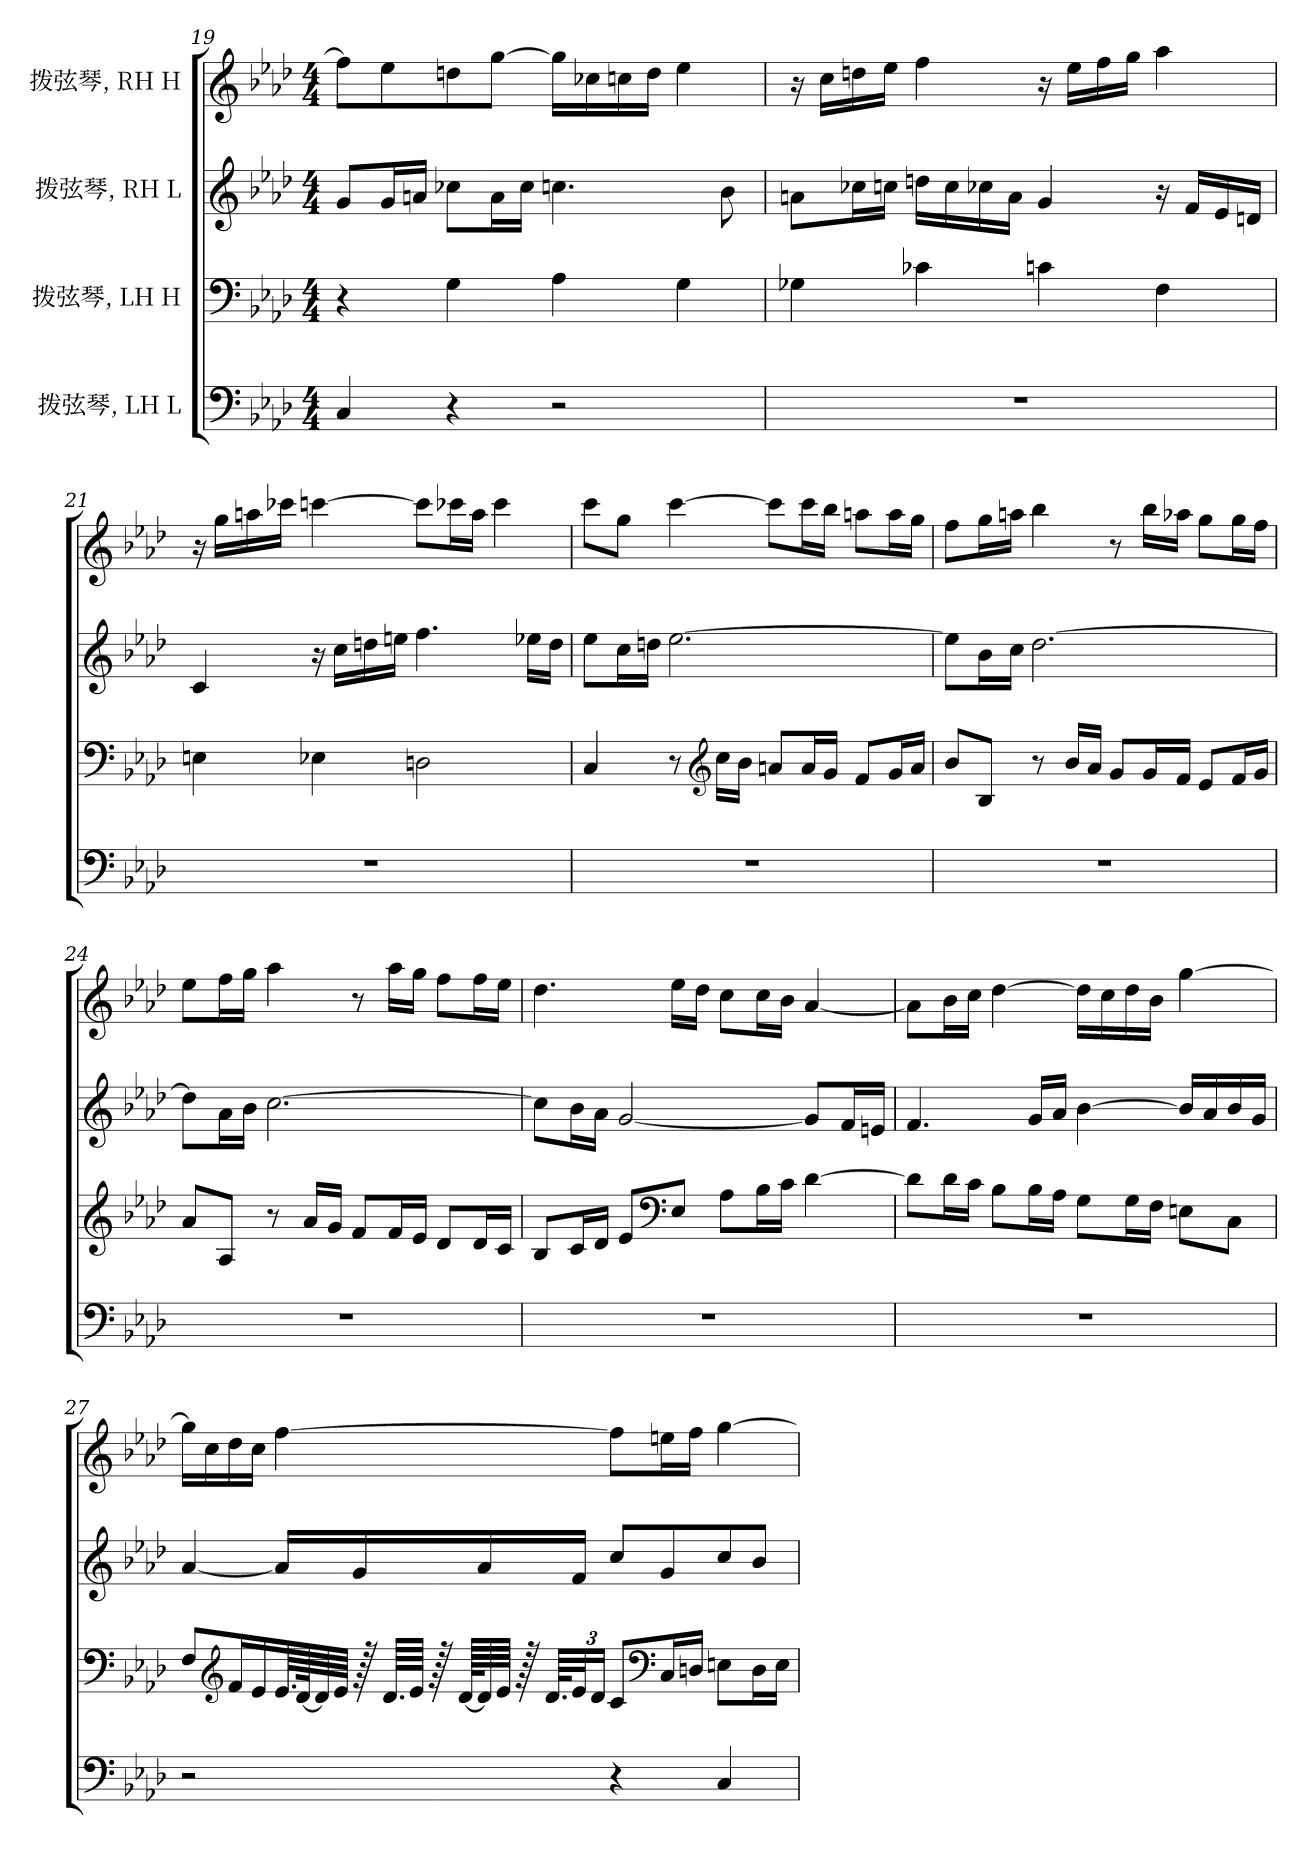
**kern	**kern	**kern	**kern
*part4	*part3	*part2	*part1
*staff4	*staff3	*staff2	*staff1
*I"拨弦琴, LH L	*I"拨弦琴, LH H	*I"拨弦琴, RH L	*I"拨弦琴, RH H
!!LO:LB:g=z
*clefF4	*clefF4	*clefG2	*clefG2
*k[b-e-a-d-]	*k[b-e-a-d-]	*k[b-e-a-d-]	*k[b-e-a-d-]
*M4/4	*M4/4	*M4/4	*M4/4
=19	=19	=19	=19
4C/	4r	8g/L	8ff\L]
.	.	16g/L	8ee-\
.	.	16an/JJ	.
4r	4G\	8cc-X\L	8ddn\
.	.	16a\L	[8gg\J
.	.	16cc-\JJ	.
2r	4A-\	4.ccn\	16gg\LL]
.	.	.	16cc-X\
.	.	.	16ccn\
.	.	.	16dd\JJ
.	4G\	.	4ee-\
.	.	8b-\	.
=20	=20	=20	=20
1r	4G-X\	8an\L	16r
.	.	.	16cc\LL
.	.	16cc-X\L	16ddn\
.	.	16ccn\JJ	16ee-\JJ
.	4c-X\	16ddn\LL	4ff\
.	.	16cc\	.
.	.	16cc-X\	.
.	.	16a\JJ	.
.	4cn\	4g/	16r
.	.	.	16ee-\LL
.	.	.	16ff\
.	.	.	16gg\JJ
.	4F\	16r	4aa-\
.	.	16f/LL	.
.	.	16e-/	.
.	.	16dn/JJ	.
!!LO:PB:g=z
=21	=21	=21	=21
1r	4En\	4c/	16r
.	.	.	16gg\LL
.	.	.	16aan\
.	.	.	16ccc-X\JJ
.	4E-X\	16r	[4cccn\
.	.	16cc\LL	.
.	.	16ddn\	.
.	.	16een\JJ	.
.	2Dn\	4.ff\	8ccc\L]
.	.	.	16ccc-X\L
.	.	.	16aa\JJ
.	.	.	4ccc-\
.	.	16ee-X\LL	.
.	.	16dd\JJ	.
=22	=22	=22	=22
1r	4C/	8ee-\L	8ccc\L
.	.	16cc\L	8gg\J
.	.	16ddn\JJ	.
.	8r	[2.ee-\	[4ccc\
*	*clefG2	*	*
.	16cc\LL	.	.
.	16b-\JJ	.	.
.	8an/L	.	8ccc\L]
.	16a/L	.	16ccc\L
.	16g/JJ	.	16bb-\JJ
.	8f/L	.	8aan\L
.	16g/L	.	16aa\L
.	16a/JJ	.	16gg\JJ
!!LO:LB:g=z
=23	=23	=23	=23
1r	8b-/L	8ee-\L]	8ff\L
.	8B-/J	16b-\L	16gg\L
.	.	16cc\JJ	16aan\JJ
.	8r	[2.dd-\	4bb-\
.	16b-/LL	.	.
.	16a-/JJ	.	.
.	8g/L	.	8r
.	16g/L	.	16bb-\LL
.	16f/JJ	.	16aa-X\JJ
.	8e-/L	.	8gg\L
.	16f/L	.	16gg\L
.	16g/JJ	.	16ff\JJ
=24	=24	=24	=24
1r	8a-/L	8dd-\L]	8ee-\L
.	8A-/J	16a-\L	16ff\L
.	.	16b-\JJ	16gg\JJ
.	8r	[2.cc\	4aa-\
.	16a-/LL	.	.
.	16g/JJ	.	.
.	8f/L	.	8r
.	16f/L	.	16aa-\LL
.	16e-/JJ	.	16gg\JJ
.	8d-/L	.	8ff\L
.	16d-/L	.	16ff\L
.	16c/JJ	.	16ee-\JJ
=25	=25	=25	=25
1r	8B-/L	8cc\L]	4.dd-\
.	16c/L	16b-\L	.
.	16d-/JJ	16a-\JJ	.
.	8e-/L	[2g/	.
*	*clefF4	*	*
.	8E-/J	.	16ee-\LL
.	.	.	16dd-\JJ
.	8A-\L	.	8cc\L
.	16B-\L	.	16cc\L
.	16c\JJ	.	16b-\JJ
.	[4d-\	8g/L]	[4a-/
.	.	16f/L	.
.	.	16en/JJ	.
!!LO:LB:g=z
=26	=26	=26	=26
1r	8d-\L]	4.f/	8a-\L]
.	16d-\L	.	16b-\L
.	16c\JJ	.	16cc\JJ
.	8B-\L	.	[4dd-\
.	16B-\L	16g/LL	.
.	16A-\JJ	16a-/JJ	.
.	8G\L	[4b-\	16dd-\LL]
.	.	.	16cc\
.	16G\L	.	16dd-\
.	16F\JJ	.	16b-\JJ
.	8En\L	16b-/LL]	[4gg\
.	.	16a-/	.
.	8C\J	16b-/	.
.	.	16g/JJ	.
!!LO:PB:g=z
=27	=27	=27	=27
2r	8F/L	[4a-/	16gg\LL]
.	.	.	16cc\
*	*clefG2	*	*
.	16f/L	.	16dd-\
.	16e-/	.	16cc\JJ
.	64.e-/LL	16a-/LL]	[4ff\
.	[128d-/K	.	.
.	64d-/]	.	.
.	64e-/JJJJ	.	.
.	128r	16g/	.
.	64.d-/LLLL	.	.
.	64e-/JJJJ	.	.
.	128r	.	.
.	[128d-/KLLLL	.	.
.	64d-/]	16a-/	.
.	64e-/JJJJ	.	.
.	128r	.	.
.	64.d-/KLLL	.	.
*	*Xbrackettup	*	*
.	48e-/J	16f/JJ	.
.	24d-/JJ	.	.
4r	8c/L	8cc/L	8ff\L]
*	*clefF4	*	*
.	16C/L	8g/	16een\L
.	16Dn/JJ	.	16ff\JJ
4C/	8En\L	8cc/	[4gg\
.	16D\L	8b-/J	.
.	16E\JJ	.	.
=	=	=	=
*-	*-	*-	*-
